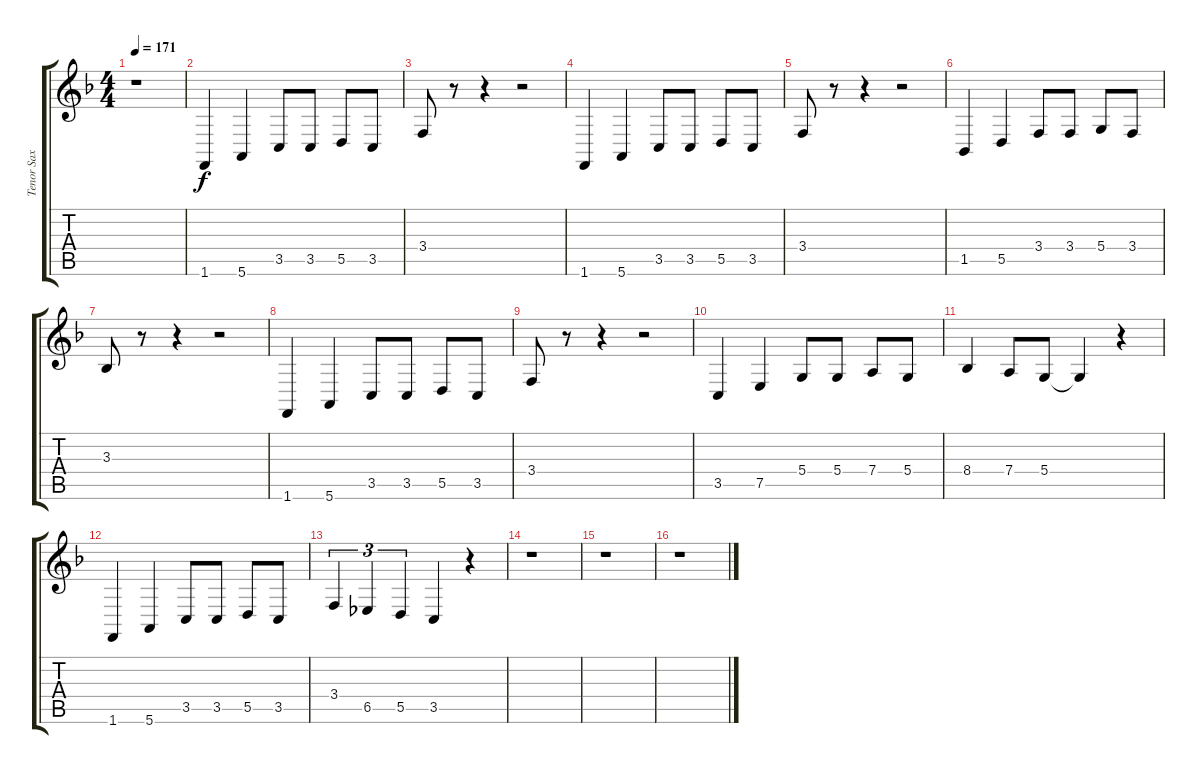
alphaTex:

\track ("Tenor Sax" "Tenor Sax") {instrument tenorsax}
\staff {score tabs}
\tuning (E4 B3 G3 D3 A2 E2) {hide}
\ts (4 4)
\tempo 171
\clef g2
\ks f
r.1{dy f} |
1.6.4 5.6.4 3.5.8 3.5.8 5.5.8 3.5.8 |
3.4.8 r.8 r.4 r.2 |
1.6.4 5.6.4 3.5.8 3.5.8 5.5.8 3.5.8 |
3.4.8 r.8 r.4 r.2 |
1.5.4 5.5.4 3.4.8 3.4.8 5.4.8 3.4.8 |
3.3.8 r.8 r.4 r.2 |
1.6.4 5.6.4 3.5.8 3.5.8 5.5.8 3.5.8 |
3.4.8 r.8 r.4 r.2 |
3.5.4 7.5.4 5.4.8 5.4.8 7.4.8 5.4.8 |
8.4.4 7.4.8 5.4.8 5.4{t}.4 r.4 |
1.6.4 5.6.4 3.5.8 3.5.8 5.5.8 3.5.8 |
3.4.4{tu (3 2)} 6.5.4{tu (3 2)} 5.5.4{tu (3 2)} 3.5.4 r.4 |
r.1 |
r.1 |
r.1
